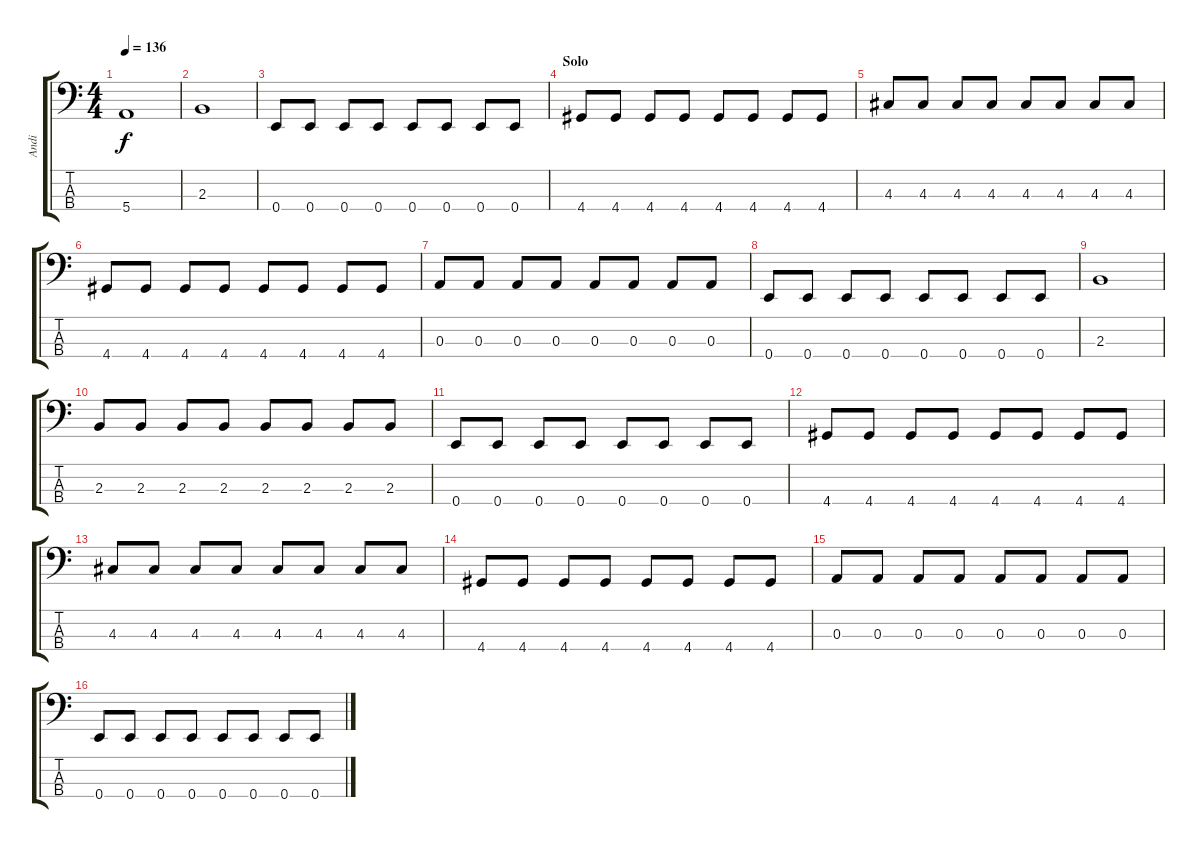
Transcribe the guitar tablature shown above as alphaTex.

\track ("Andi" "Andi") {instrument electricbasspick}
\staff {score tabs}
\tuning (G2 D2 A1 E1) {hide}
\ts (4 4)
\tempo 136
\clef f4
\ks c
5.4.1{dy f} |
2.3.1 |
0.4.8 0.4.8 0.4.8 0.4.8 0.4.8 0.4.8 0.4.8 0.4.8 |
\section ("" "Solo")
4.4.8 4.4.8 4.4.8 4.4.8 4.4.8 4.4.8 4.4.8 4.4.8 |
4.3.8 4.3.8 4.3.8 4.3.8 4.3.8 4.3.8 4.3.8 4.3.8 |
4.4.8 4.4.8 4.4.8 4.4.8 4.4.8 4.4.8 4.4.8 4.4.8 |
0.3.8 0.3.8 0.3.8 0.3.8 0.3.8 0.3.8 0.3.8 0.3.8 |
0.4.8 0.4.8 0.4.8 0.4.8 0.4.8 0.4.8 0.4.8 0.4.8 |
2.3.1 |
2.3.8 2.3.8 2.3.8 2.3.8 2.3.8 2.3.8 2.3.8 2.3.8 |
0.4.8 0.4.8 0.4.8 0.4.8 0.4.8 0.4.8 0.4.8 0.4.8 |
4.4.8 4.4.8 4.4.8 4.4.8 4.4.8 4.4.8 4.4.8 4.4.8 |
4.3.8 4.3.8 4.3.8 4.3.8 4.3.8 4.3.8 4.3.8 4.3.8 |
4.4.8 4.4.8 4.4.8 4.4.8 4.4.8 4.4.8 4.4.8 4.4.8 |
0.3.8 0.3.8 0.3.8 0.3.8 0.3.8 0.3.8 0.3.8 0.3.8 |
0.4.8 0.4.8 0.4.8 0.4.8 0.4.8 0.4.8 0.4.8 0.4.8
